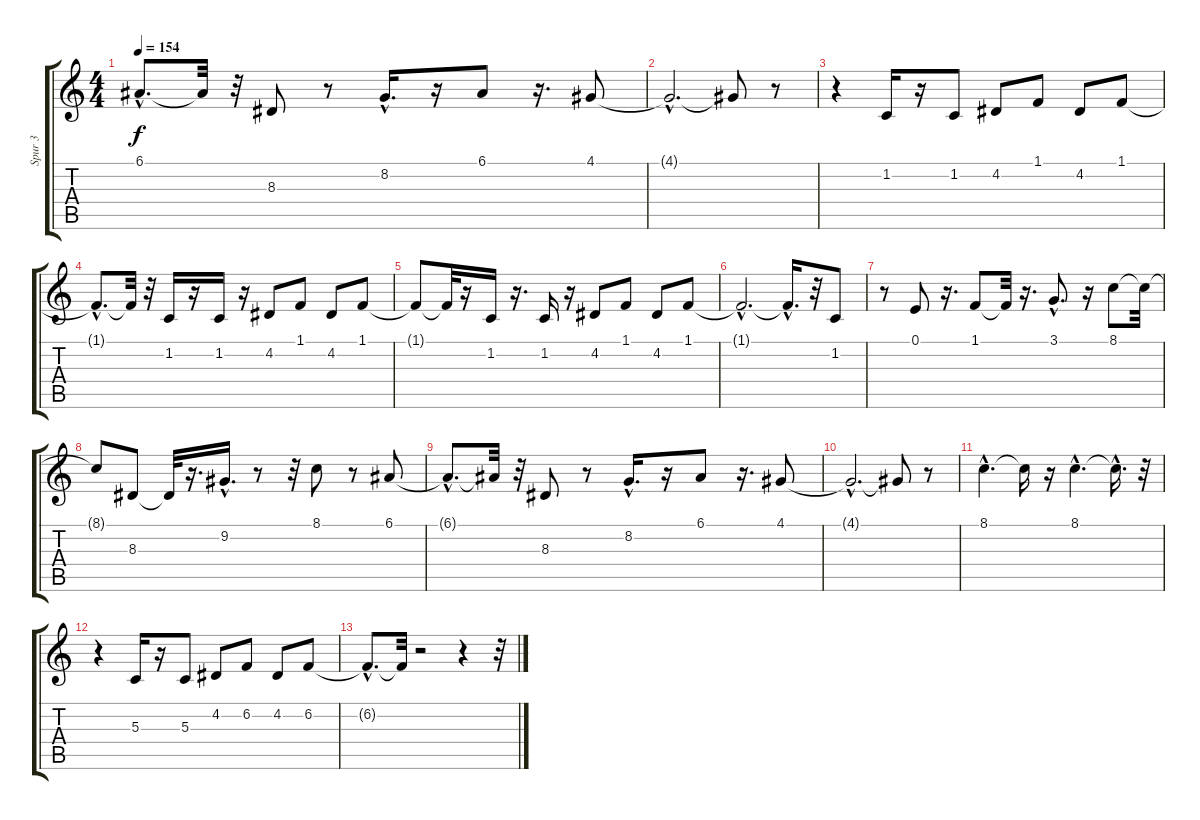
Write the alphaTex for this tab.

\track ("Spur 3" "Spur 3") {instrument acousticgrandpiano}
\staff {score tabs}
\tuning (E4 B3 G3 D3 A2 E2) {hide}
\ts (4 4)
\tempo 154
\clef g2
\ks c
6.1{hac t}.8{d dy f} 6.1{t}.32 r.32 8.3.8 r.8 8.2{hac}.16{d} r.16 6.1.8 r.16{d} 4.1.8 |
4.1{hac t}.2{d} 4.1{t}.8 r.8 |
r.4 1.2.16 r.16 1.2.8 4.2.8 1.1.8 4.2.8 1.1.8 |
1.1{hac t}.8{d} 1.1{t}.32 r.32 1.2.16 r.16 1.2.16 r.16 4.2.8 1.1.8 4.2.8 1.1.8 |
1.1{t}.8 1.1{t}.32 r.16 1.2.16 r.16{d} 1.2.16 r.16 4.2.8 1.1.8 4.2.8 1.1.8 |
1.1{hac t}.2{d} 1.1{hac t}.16{d} r.32 1.2.8 |
r.8 0.1.8 r.16{d} 1.1.8 1.1{t}.32 r.16{d} 3.1{hac}.8{d} r.16 8.1.8 8.1{t}.32 |
8.1{t}.8 8.3.8 8.3{t}.32 r.16{d} 9.2{hac}.16{d} r.8 r.32 8.1.8 r.8 6.1.8 |
6.1{hac t}.8{d} 6.1{t}.32 r.32 8.3.8 r.8 8.2{hac}.16{d} r.16 6.1.8 r.16{d} 4.1.8 |
4.1{hac t}.2{d} 4.1{t}.8 r.8 |
8.1{hac}.4{d} 8.1{t}.16 r.16 8.1{hac}.4{d} 8.1{hac t}.16{d} r.32 |
r.4 5.3.16 r.16 5.3.8 4.2.8 6.2.8 4.2.8 6.2.8 |
6.2{hac t}.8{d} 6.2{t}.32 r.2 r.4 r.32
